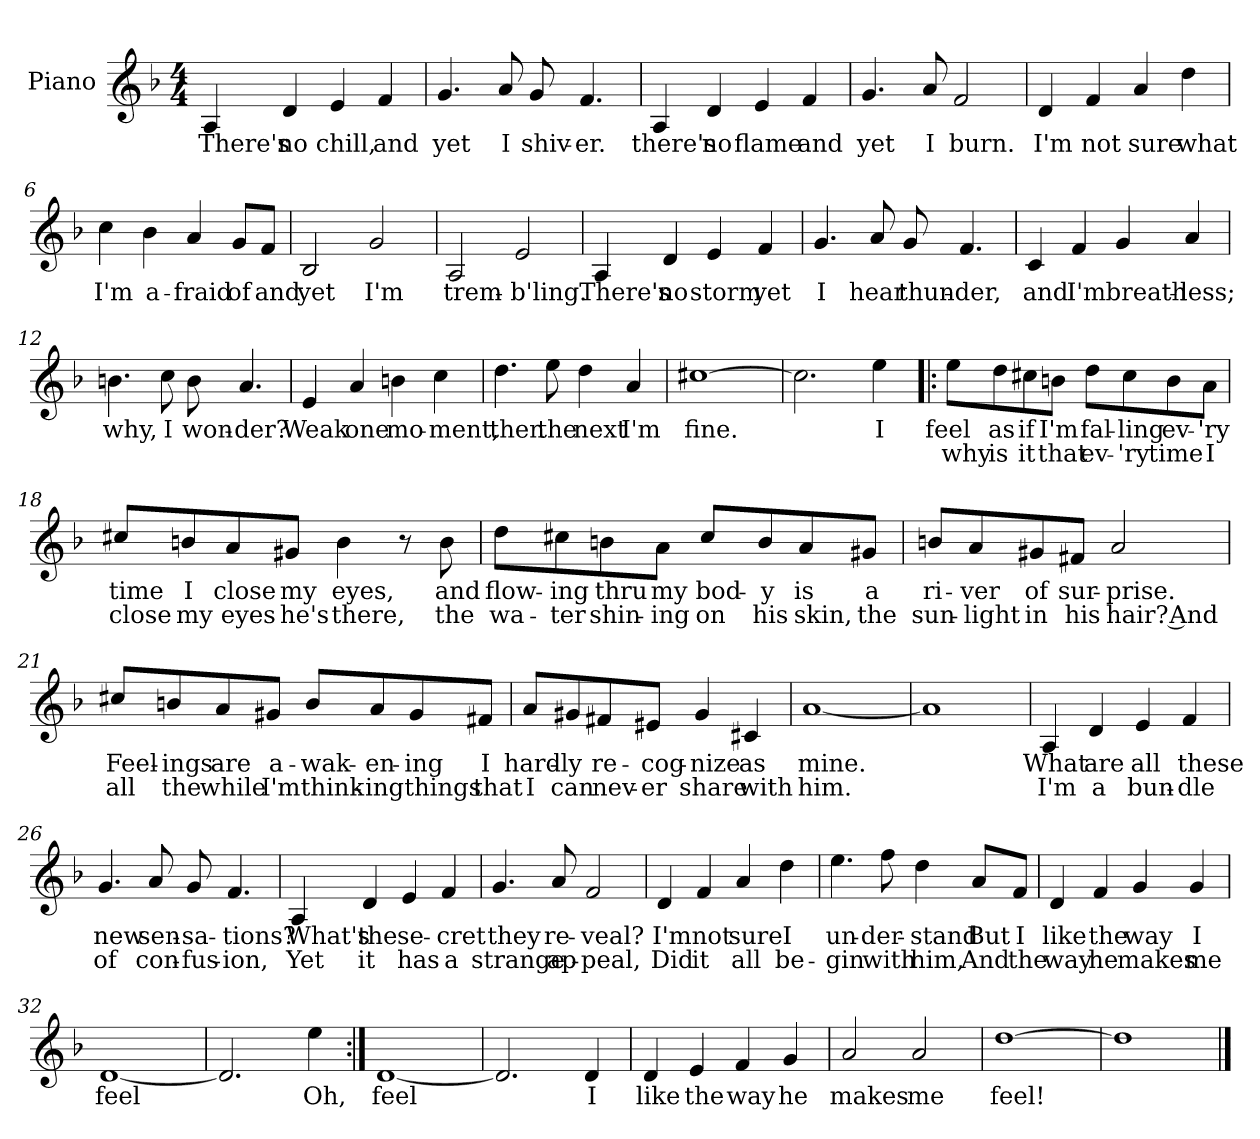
**kern	**text	**text
*part1	*part1	*part1
*staff1	*staff1	*staff1
*I"Piano	*	*
*I'Pno.	*	*
*clefG2	*	*
*k[b-]	*	*
*F:	*	*
*M4/4	*	*
=1	=1	=1
4A/	There's	.
4d/	no	.
4e/	chill,	.
4f/	and	.
=2	=2	=2
4.g/	yet	.
8a/	I	.
8g/	shiv-	.
4.f/	-er.	.
=3	=3	=3
4A/	there's	.
4d/	no	.
4e/	flame	.
4f/	and	.
=4	=4	=4
4.g/	yet	.
8a/	I	.
2f/	burn.	.
!!LO:LB:g=z
=5	=5	=5
4d/	I'm	.
4f/	not	.
4a/	sure	.
4dd\	what	.
=6	=6	=6
4cc\	I'm	.
4b-\	a-	.
4a/	-fraid	.
8g/L	of	.
8f/J	and	.
=7	=7	=7
2B-/	yet	.
2g/	I'm	.
=8	=8	=8
2A/	trem-	.
2e/	-b'ling.	.
!!LO:LB:g=z
=9	=9	=9
4A/	There's	.
4d/	no	.
4e/	storm	.
4f/	yet	.
=10	=10	=10
4.g/	I	.
8a/	hear	.
8g/	thun-	.
4.f/	-der,	.
=11	=11	=11
4c/	and	.
4f/	I'm	.
4g/	breath-	.
4a/	-less;	.
!!LO:LB:g=z
=12	=12	=12
4.bn\	why,	.
8cc\	I	.
8b\	won-	.
4.a/	-der?	.
=13	=13	=13
4e/	Weak	.
4a/	one	.
4bn\	mo-	.
4cc\	-ment,	.
=14	=14	=14
4.dd\	then	.
8ee\	the	.
4dd\	next	.
4a/	I'm	.
=15	=15	=15
[1cc#X	fine.	.
=16	=16	=16
2.cc#\]	.	.
4ee\	I	.
!!LO:LB:g=z
=17!|:	=17!|:	=17!|:
8ee\L	feel	why
8dd\	as	is
8cc#X\	if	it
8bn\J	I'm	that
8dd\L	fal-	ev-
8cc#\	-ling	-'ry
8b\	ev-	time
8a\J	-'ry	I
=18	=18	=18
8cc#X/L	time	close
8bn/	I	my
8a/	close	eyes
8g#X/J	my	he's
4b\	eyes,	there,
8r	.	.
8b\	and	the
!!LO:LB:g=z
=19	=19	=19
8dd\L	flow-	wa-
8cc#X\	-ing	-ter
8bn\	thru	shin-
8a\J	my	-ing
8cc#/L	bod-	on
8b/	-y	his
8a/	is	skin,
8g#X/J	a	the
=20	=20	=20
8bn/L	ri-	sun-
8a/	-ver	-light
8g#X/	of	in
8f#X/J	sur-	his
2a/	-prise.	hair? And
!!LO:LB:g=z
=21	=21	=21
8cc#X/L	Feel-	all
8bn/	-ings	the
8a/	are	while
8g#X/J	a-	I'm
8b/L	-wak-	think-
8a/	-en-	-ing
8g#/	-ing	things
8f#X/J	I	that
=22	=22	=22
8a/L	hard-	I
8g#X/	-ly	can
8f#X/	re-	nev-
8e#X/J	-cog-	-er
4g#/	-nize	share
4c#X/	as	with
=23	=23	=23
[1a	mine.	him.
!!LO:PB:g=z
=24	=24	=24
1a]	.	.
=25	=25	=25
4A/	What	I'm
4d/	are	a
4e/	all	bun-
4f/	these	-dle
=26	=26	=26
4.g/	new	of
8a/	sen-	con-
8g/	-sa-	-fus-
4.f/	-tions?	-ion,
=27	=27	=27
4A/	What's	Yet
4d/	the	it
4e/	se-	has
4f/	-cret	a
!!LO:LB:g=z
=28	=28	=28
4.g/	they	strange
8a/	re-	ap-
2f/	-veal?	-peal,
=29	=29	=29
4d/	I'm	Did
4f/	not	it
4a/	sure	all
4dd\	I	be-
=30	=30	=30
4.ee\	un-	-gin
8ff\	-der-	with
4dd\	-stand	him,
8a/L	But	And
8f/J	I	the
!!LO:LB:g=z
=31	=31	=31
4d/	like	way
4f/	the	he
4g/	way	makes
4g/	I	me
=32	=32	=32
[1d	feel	.
=33	=33	=33
2.d/]	.	.
4ee\	Oh,	.
=34:|!	=34:|!	=34:|!
[1d	feel	.
=35	=35	=35
2.d/]	.	.
4d/	I	.
=36	=36	=36
4d/	like	.
4e/	the	.
4f/	way	.
4g/	he	.
!!LO:LB:g=z
=37	=37	=37
2a/	makes	.
2a/	me	.
=38	=38	=38
[1dd	feel!	.
=39	=39	=39
1dd]	.	.
==	==	==
*-	*-	*-
